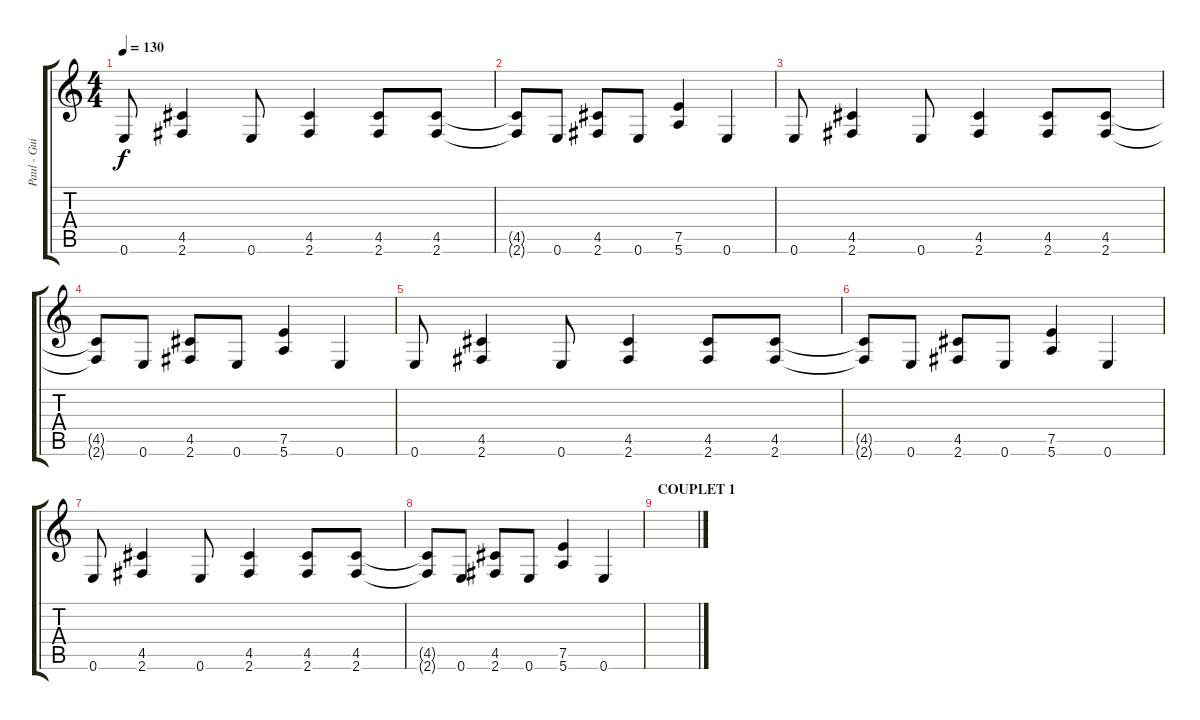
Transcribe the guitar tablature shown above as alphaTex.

\track ("Paul - Guitar" "Paul - Gui") {instrument distortionguitar}
\staff {score tabs}
\tuning (E4 B3 G3 D3 A2 E2) {hide}
\ts (4 4)
\tempo 130
\clef g2
\ks c
0.6.8{dy f} (4.5 2.6).4 0.6.8 (4.5 2.6).4 (4.5 2.6).8 (4.5 2.6).8 |
(4.5{t} 2.6{t}).8 0.6.8 (4.5 2.6).8 0.6.8 (7.5 5.6).4 0.6.4 |
0.6.8 (4.5 2.6).4 0.6.8 (4.5 2.6).4 (4.5 2.6).8 (4.5 2.6).8 |
(4.5{t} 2.6{t}).8 0.6.8 (4.5 2.6).8 0.6.8 (7.5 5.6).4 0.6.4 |
0.6.8 (4.5 2.6).4 0.6.8 (4.5 2.6).4 (4.5 2.6).8 (4.5 2.6).8 |
(4.5{t} 2.6{t}).8 0.6.8 (4.5 2.6).8 0.6.8 (7.5 5.6).4 0.6.4 |
0.6.8 (4.5 2.6).4 0.6.8 (4.5 2.6).4 (4.5 2.6).8 (4.5 2.6).8 |
(4.5{t} 2.6{t}).8 0.6.8 (4.5 2.6).8 0.6.8 (7.5 5.6).4 0.6.4 |
\section ("" "COUPLET 1")
